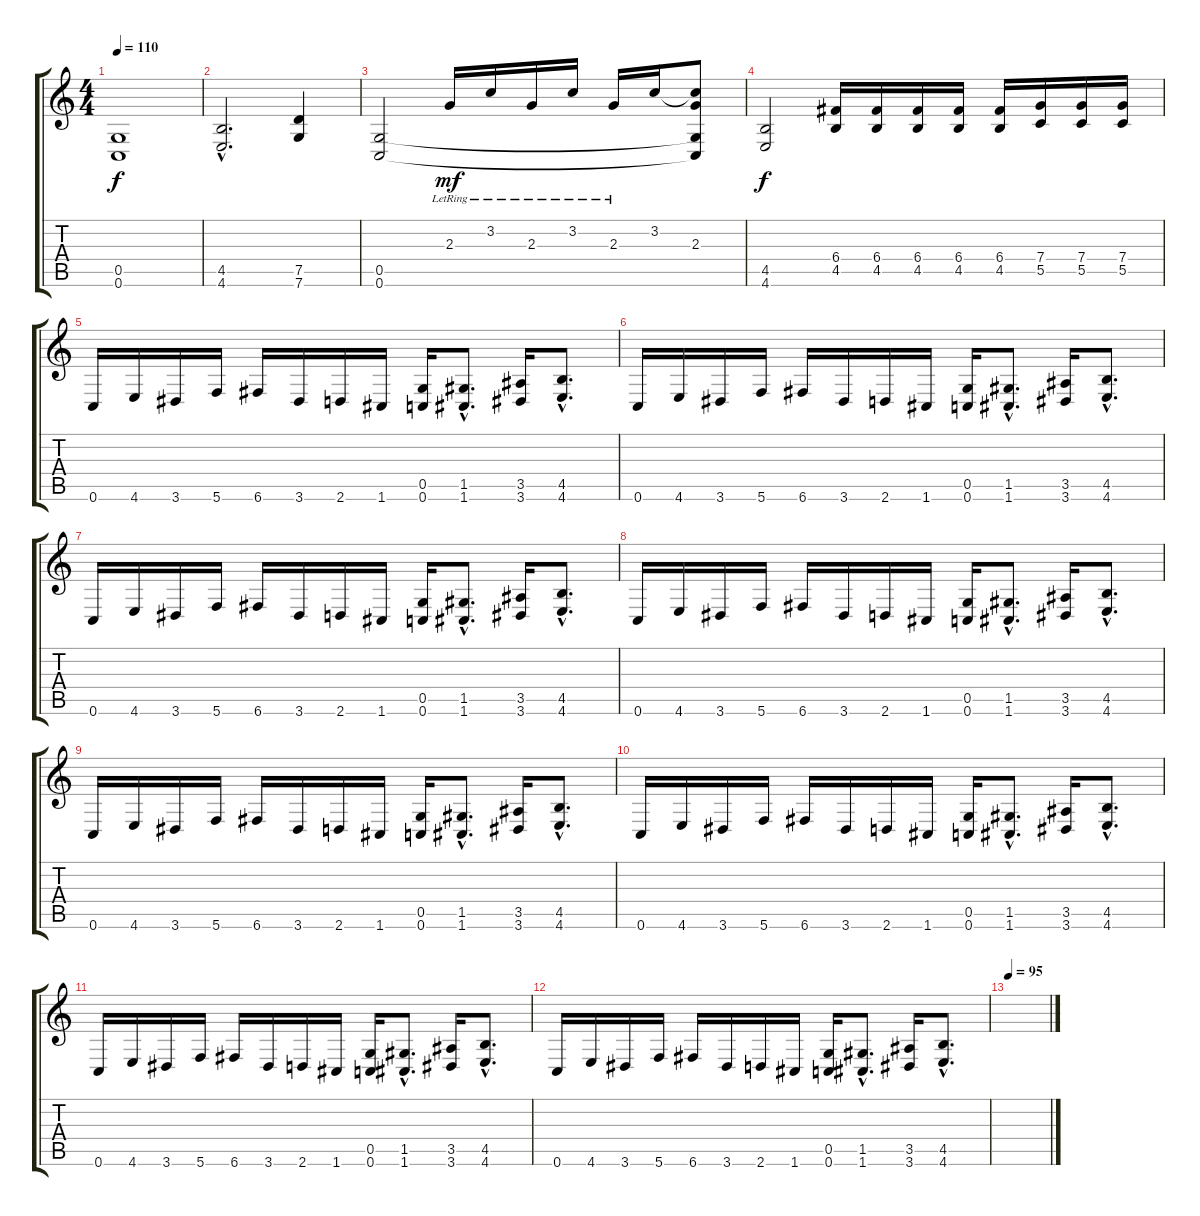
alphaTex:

\track ("    " "    ") {instrument distortionguitar}
\staff {score tabs}
\tuning (D4 A3 F3 C3 G2 C2) {hide}
\ts (4 4)
\tempo 110
\clef g2
\ks c
(0.5 0.6).1{dy f} |
(4.5{hac} 4.6{hac}).2{d} (7.5 7.6).4 |
(0.5 0.6).2 2.3{lr}.16{dy mf} 3.2{lr}.16 2.3{lr}.16 3.2{lr}.16 2.3{lr}.16 3.2.16 (3.2{t} 2.3 0.5{t} 0.6{t}).8 |
(4.5 4.6).2{dy f} (6.4 4.5).16 (6.4 4.5).16 (6.4 4.5).16 (6.4 4.5).16 (6.4 4.5).16 (7.4 5.5).16 (7.4 5.5).16 (7.4 5.5).16 |
0.6.16 4.6.16 3.6.16 5.6.16 6.6.16 3.6.16 2.6.16 1.6.16 (0.5 0.6).16 (1.5{hac} 1.6{hac}).8{d} (3.5 3.6).16 (4.5{hac} 4.6{hac}).8{d} |
0.6.16 4.6.16 3.6.16 5.6.16 6.6.16 3.6.16 2.6.16 1.6.16 (0.5 0.6).16 (1.5{hac} 1.6{hac}).8{d} (3.5 3.6).16 (4.5{hac} 4.6{hac}).8{d} |
0.6.16 4.6.16 3.6.16 5.6.16 6.6.16 3.6.16 2.6.16 1.6.16 (0.5 0.6).16 (1.5{hac} 1.6{hac}).8{d} (3.5 3.6).16 (4.5{hac} 4.6{hac}).8{d} |
0.6.16 4.6.16 3.6.16 5.6.16 6.6.16 3.6.16 2.6.16 1.6.16 (0.5 0.6).16 (1.5{hac} 1.6{hac}).8{d} (3.5 3.6).16 (4.5{hac} 4.6{hac}).8{d} |
0.6.16 4.6.16 3.6.16 5.6.16 6.6.16 3.6.16 2.6.16 1.6.16 (0.5 0.6).16 (1.5{hac} 1.6{hac}).8{d} (3.5 3.6).16 (4.5{hac} 4.6{hac}).8{d} |
0.6.16 4.6.16 3.6.16 5.6.16 6.6.16 3.6.16 2.6.16 1.6.16 (0.5 0.6).16 (1.5{hac} 1.6{hac}).8{d} (3.5 3.6).16 (4.5{hac} 4.6{hac}).8{d} |
0.6.16 4.6.16 3.6.16 5.6.16 6.6.16 3.6.16 2.6.16 1.6.16 (0.5 0.6).16 (1.5{hac} 1.6{hac}).8{d} (3.5 3.6).16 (4.5{hac} 4.6{hac}).8{d} |
0.6.16 4.6.16 3.6.16 5.6.16 6.6.16 3.6.16 2.6.16 1.6.16 (0.5 0.6).16 (1.5{hac} 1.6{hac}).8{d} (3.5 3.6).16 (4.5{hac} 4.6{hac}).8{d} |
\tempo 95
